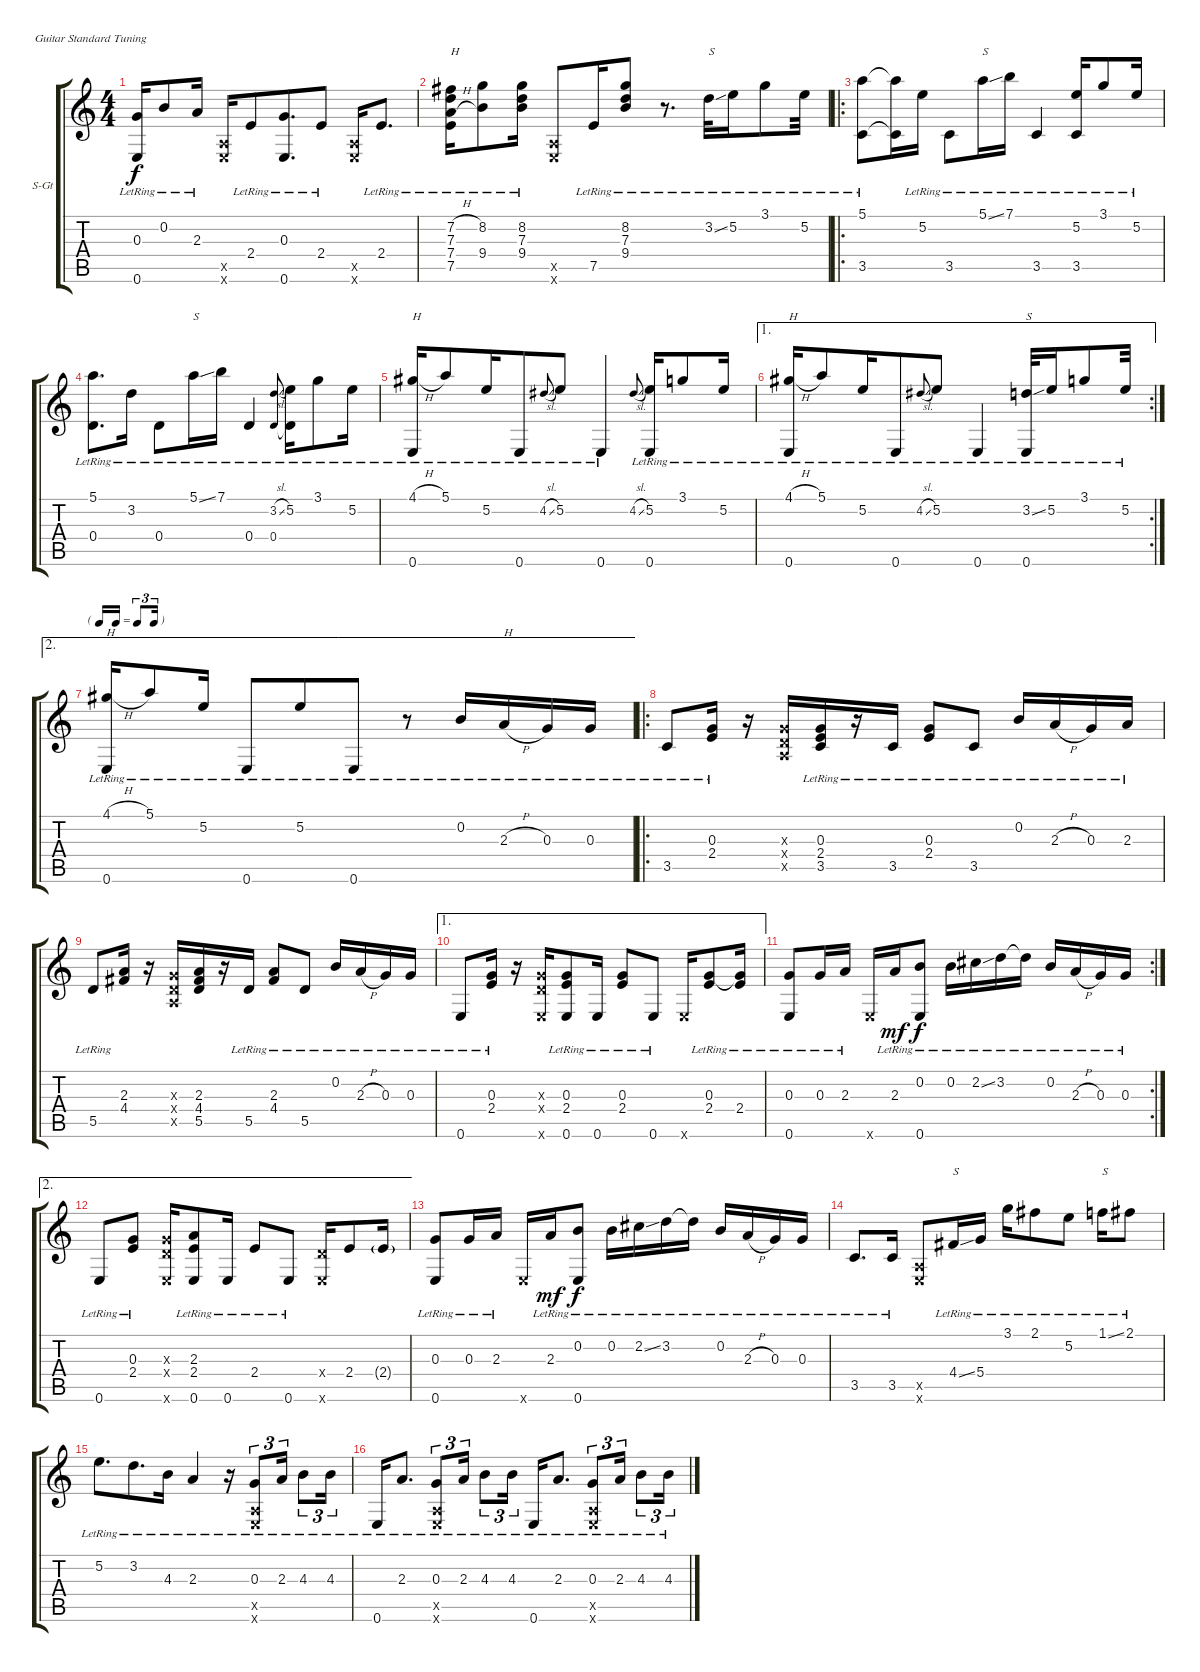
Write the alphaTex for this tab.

\bracketExtendMode groupsimilarinstruments
\firstSystemTrackNameOrientation horizontal
\otherSystemsTrackNameOrientation horizontal
\track ("Òô¹ì 1" "S-Gt") {instrument acousticguitarsteel}
\staff {score tabs}
\tuning (E4 B3 G3 D3 A2 E2)
\ts (4 4)
\tempo (100 hide)
\clef g2
\ks c
(0.3{lr t} 0.6{lr t}).16{dy f} 0.2{lr}.8 2.3{lr}.16 (0.5{x} 0.6{x}).16 2.4{lr}.8 (0.3{lr} 0.6{lr}).8{d beam merge} 2.4{lr}.8 (0.5{x} 0.6{x}).16 2.4{lr}.8{d} |
(7.2{h lr} 7.3{lr} 7.4{h lr} 7.5{lr}).16{txt "H"} (8.2{lr} 9.4{lr}).8 (8.2{lr} 7.3{lr} 9.4{lr}).16 (0.5{x} 0.6{x}).8 7.5{lr}.16 (8.2{lr} 7.3{lr} 9.4{lr}).8 r.8{d} 3.2{ss lr}.32{txt "S"} 5.2{lr}.16 3.1{lr}.8 5.2{lr}.32 |
\ro
(5.1{lr} 3.5{lr}).8 (5.1{t} 3.5{t}).16 5.2{lr}.16 3.5{lr}.8 5.1{ss lr}.16{txt "S"} 7.1{lr}.16 3.5{lr}.4 (5.2{lr} 3.5{lr}).16 3.1{lr}.8 5.2{lr}.16 |
(5.1{lr} 0.4{lr}).8{d} 3.2{lr}.16 0.4{lr}.8 5.1{ss lr}.16{txt "S"} 7.1{lr}.16 0.4{lr}.4 (3.2{sl lr} 0.4{lr}).8{gr onbeat} (5.2{lr} 0.4{lr t}).16 3.1{lr}.8 5.2{lr}.16 |
(4.1{h lr} 0.6{lr}).16{txt "H"} 5.1{lr}.8 5.2{lr}.16{beam merge} 0.6{lr}.8{beam merge} 4.2{sl lr}.8{gr onbeat beam merge} 5.2{lr}.8{beam merge} 0.6{lr}.4 4.2{sl}.8{gr onbeat} (5.2{lr} 0.6{lr}).16 3.1{lr}.8 5.2{lr}.16 |
\ae 1
\rc 2
(4.1{h lr} 0.6{lr}).16{txt "H"} 5.1{lr}.8 5.2{lr}.16{beam merge} 0.6{lr}.8 4.2{sl lr}.8{gr onbeat} 5.2{lr}.8 0.6{lr}.4 (3.2{ss lr} 0.6{lr}).32{txt "S"} 5.2{lr}.16 3.1{lr}.8 5.2{lr}.32 |
\ae 2
\tf triplet16th
(4.1{h lr} 0.6{lr}).16{txt "H"} 5.1{lr}.8 5.2{lr}.16 0.6{lr}.8 5.2{lr}.8{beam merge} 0.6{lr}.8 r.8 0.2{lr}.16 2.3{h lr}.16{txt "H"} 0.3{lr}.16 0.3{lr}.16 |
\ro
3.5{lr}.8 (0.3{lr} 2.4{lr}).16 r.16 (0.5{x} 0.4{x} 0.3{x}).16 (0.3{lr} 2.4{lr} 3.5{lr}).16 r.16 3.5{lr}.16 (0.3{lr} 2.4{lr}).8 3.5{lr}.8 0.2{lr}.16 2.3{h lr}.16 0.3{lr}.16 2.3{lr}.16 |
5.5{lr}.8 (2.3 4.4).16 r.16 (0.5{x} 0.3{x} 0.4{x}).16 (2.3 4.4 5.5).16 r.16 5.5{lr}.16 (2.3{lr} 4.4{lr}).8 5.5{lr}.8 0.2{lr}.16 2.3{h lr}.16 0.3{lr}.16 0.3{lr}.16 |
\ae 1
0.6{lr}.8 (0.3{lr} 2.4{lr}).16 r.16 (0.6{x} 0.4{x} 0.3{x}).16 (0.3{lr} 2.4{lr} 0.6{lr}).8 0.6{lr}.16 (0.3{lr} 2.4{lr}).8 0.6{lr}.8 0.6{x}.16 (0.3{lr} 2.4{lr}).8 (0.3{lr t} 2.4{lr}).16 |
\rc 2
(0.3{lr} 0.6{lr}).8 0.3{lr}.16 2.3{lr}.16 0.6{x}.16 2.3{lr}.16{dy mf} (0.2{lr} 0.6{lr}).8{dy f} 0.2{lr}.16 2.2{ss lr}.16 3.2{lr}.16 3.2{lr t}.16 0.2{lr}.16 2.3{h lr}.16 0.3{lr}.16 0.3{lr}.16 |
\ae 2
0.6{lr}.8 (0.3{lr} 2.4{lr}).8 (0.6{x} 0.4{x} 0.3{x}).16 (2.3{lr} 2.4{lr} 0.6{lr}).8 0.6{lr}.16 2.4{lr}.8 0.6{lr}.8 (0.6{x} 0.4{x}).16 2.4.8 2.4{g}.16 |
(0.3{lr} 0.6{lr}).8 0.3{lr}.16 2.3{lr}.16 0.6{x}.16 2.3{lr}.16{dy mf} (0.2{lr} 0.6{lr}).8{dy f} 0.2{lr}.16 2.2{ss lr}.16 3.2{lr}.16 3.2{lr t}.16 0.2{lr}.16 2.3{h lr}.16 0.3{lr}.16 0.3{lr}.16 |
3.5{lr}.8{d} 3.5{lr}.16 (0.5{x} 0.6{x}).8 4.4{ss lr}.16{txt "S"} 5.4{lr}.16 3.1{lr}.16 2.1{lr}.8 5.2{lr}.8 1.1{ss lr}.16{txt "S"} 2.1{lr}.8 |
5.2{lr}.8{d} 3.2{lr}.8{d beam merge} 4.3{lr}.16 2.3{lr}.4 r.16 (0.3{lr} 0.5{x} 0.6{x}).8{tu (3 2)} 2.3{lr}.16{tu (3 2)} 4.3{lr}.8{tu (3 2)} 4.3{lr}.16{tu (3 2)} |
0.6{lr}.16 2.3{lr}.8{d} (0.3{lr} 0.5{x} 0.6{x}).8{tu (3 2)} 2.3{lr}.16{tu (3 2)} 4.3{lr}.8{tu (3 2)} 4.3{lr}.16{tu (3 2)} 0.6{lr}.16 2.3{lr}.8{d} (0.3{lr} 0.5{x} 0.6{x}).8{tu (3 2)} 2.3{lr}.16{tu (3 2)} 4.3{lr}.8{tu (3 2)} 4.3{lr}.16{tu (3 2)}
